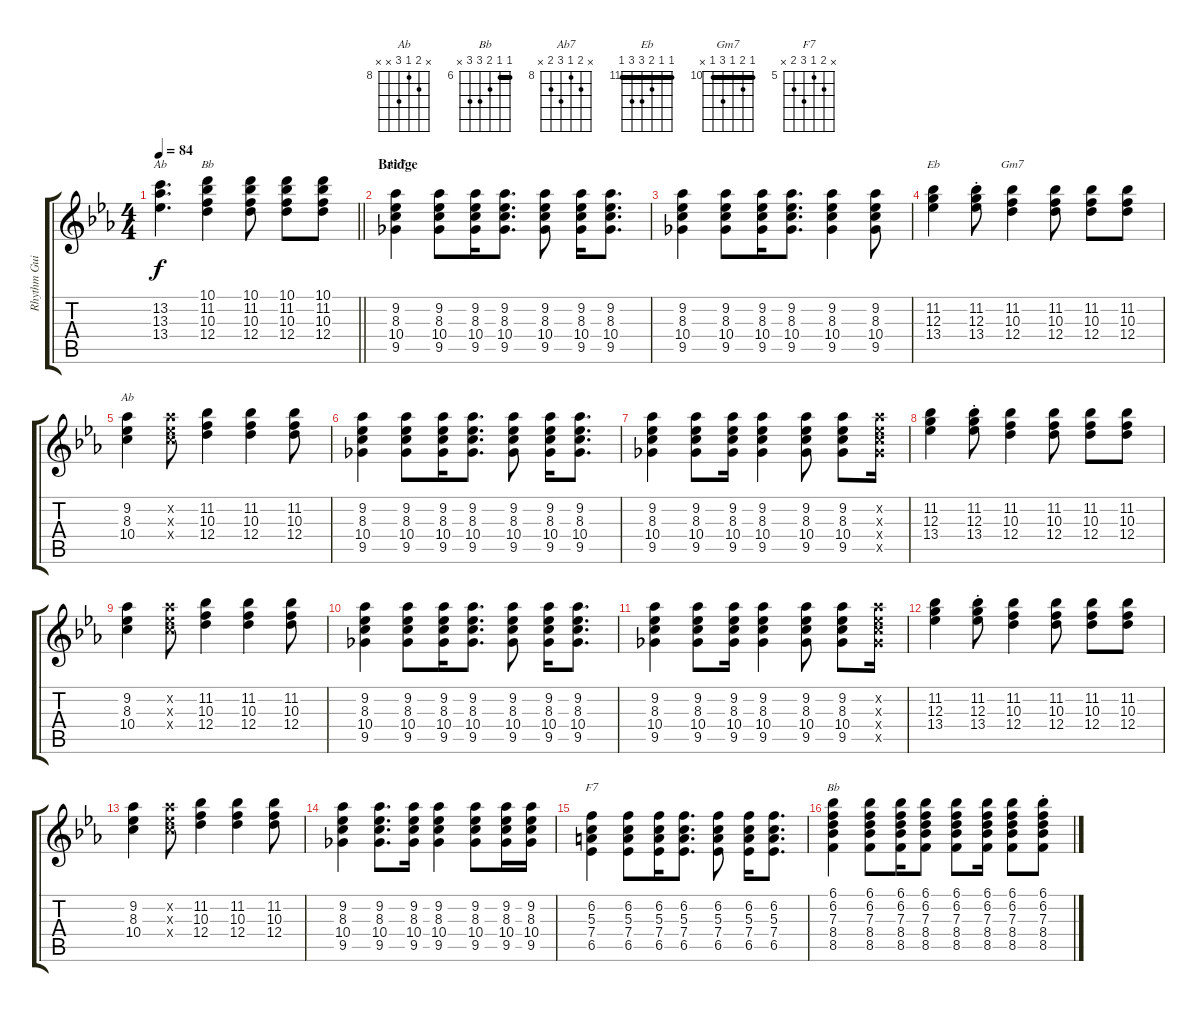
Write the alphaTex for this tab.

\track ("Rhythm Guitar 1" "Rhythm Gui") {instrument electricguitarjazz}
\staff {score tabs}
\tuning (E4 B3 G3 D3 A2 E2) {hide}
\chord ("Ab" 11 13 13 13 11 x) {firstfret 11 barre 11}
\chord ("Bb" 10 11 10 12 13 x) {firstfret 10 barre 10}
\chord ("Ab7" x 9 8 10 9 x) {firstfret 8}
\chord ("Eb" 11 11 12 13 13 11) {firstfret 11 barre 11}
\chord ("Gm7" 10 11 10 12 10 x) {firstfret 10 barre 10}
\chord ("Ab" x 9 8 10 x x) {firstfret 8}
\chord ("F7" x 6 5 7 6 x) {firstfret 5}
\chord ("Bb" 6 6 7 8 8 x) {firstfret 6 barre 6}
\ts (4 4)
\tempo 84
\clef g2
\barLineRight lightlight
\ks eb
(13.2 13.3 13.4).4{d ch "Ab" dy f} (10.1 11.2 10.3 12.4).4{ch "Bb"} (10.1 11.2 10.3 12.4).8 (10.1 11.2 10.3 12.4).8 (10.1 11.2 10.3 12.4).8 |
\section ("" "Bridge")
(9.2 8.3 10.4 9.5).4{ch "Ab7"} (9.2 8.3 10.4 9.5).8 (9.2 8.3 10.4 9.5).16 (9.2 8.3 10.4 9.5).8{d} (9.2 8.3 10.4 9.5).8 (9.2 8.3 10.4 9.5).16 (9.2 8.3 10.4 9.5).8{d} |
(9.2 8.3 10.4 9.5).4 (9.2 8.3 10.4 9.5).8 (9.2 8.3 10.4 9.5).16 (9.2 8.3 10.4 9.5).8{d} (9.2 8.3 10.4 9.5).4 (9.2 8.3 10.4 9.5).8 |
(11.2 12.3 13.4).4{ch "Eb"} (11.2{st} 12.3{st} 13.4{st}).8 (11.2 10.3 12.4).4{ch "Gm7"} (11.2 10.3 12.4).8 (11.2 10.3 12.4).8 (11.2 10.3 12.4).8 |
(9.2 8.3 10.4).4{ch "Ab"} (9.2{x} 8.3{x} 10.4{x}).8 (11.2 10.3 12.4).4 (11.2 10.3 12.4).4 (11.2 10.3 12.4).8 |
(9.2 8.3 10.4 9.5).4 (9.2 8.3 10.4 9.5).8 (9.2 8.3 10.4 9.5).16 (9.2 8.3 10.4 9.5).8{d} (9.2 8.3 10.4 9.5).8 (9.2 8.3 10.4 9.5).16 (9.2 8.3 10.4 9.5).8{d} |
(9.2 8.3 10.4 9.5).4 (9.2 8.3 10.4 9.5).8 (9.2 8.3 10.4 9.5).16 (9.2 8.3 10.4 9.5).4 (9.2 8.3 10.4 9.5).8 (9.2 8.3 10.4 9.5).8 (9.2{x} 8.3{x} 10.4{x} 9.5{x}).16 |
(11.2 12.3 13.4).4 (11.2{st} 12.3{st} 13.4{st}).8 (11.2 10.3 12.4).4 (11.2 10.3 12.4).8 (11.2 10.3 12.4).8 (11.2 10.3 12.4).8 |
(9.2 8.3 10.4).4 (9.2{x} 8.3{x} 10.4{x}).8 (11.2 10.3 12.4).4 (11.2 10.3 12.4).4 (11.2 10.3 12.4).8 |
(9.2 8.3 10.4 9.5).4 (9.2 8.3 10.4 9.5).8 (9.2 8.3 10.4 9.5).16 (9.2 8.3 10.4 9.5).8{d} (9.2 8.3 10.4 9.5).8 (9.2 8.3 10.4 9.5).16 (9.2 8.3 10.4 9.5).8{d} |
(9.2 8.3 10.4 9.5).4 (9.2 8.3 10.4 9.5).8 (9.2 8.3 10.4 9.5).16 (9.2 8.3 10.4 9.5).4 (9.2 8.3 10.4 9.5).8 (9.2 8.3 10.4 9.5).8 (9.2{x} 8.3{x} 10.4{x} 9.5{x}).16 |
(11.2 12.3 13.4).4 (11.2{st} 12.3{st} 13.4{st}).8 (11.2 10.3 12.4).4 (11.2 10.3 12.4).8 (11.2 10.3 12.4).8 (11.2 10.3 12.4).8 |
(9.2 8.3 10.4).4 (9.2{x} 8.3{x} 10.4{x}).8 (11.2 10.3 12.4).4 (11.2 10.3 12.4).4 (11.2 10.3 12.4).8 |
(9.2 8.3 10.4 9.5).4 (9.2 8.3 10.4 9.5).8{d} (9.2 8.3 10.4 9.5).16 (9.2 8.3 10.4 9.5).4 (9.2 8.3 10.4 9.5).8 (9.2 8.3 10.4 9.5).16 (9.2 8.3 10.4 9.5).16 |
(6.2 5.3 7.4 6.5).4{ch "F7"} (6.2 5.3 7.4 6.5).8 (6.2 5.3 7.4 6.5).16 (6.2 5.3 7.4 6.5).8{d} (6.2 5.3 7.4 6.5).8 (6.2 5.3 7.4 6.5).16 (6.2 5.3 7.4 6.5).8{d} |
(6.1 6.2 7.3 8.4 8.5).4{ch "Bb"} (6.1 6.2 7.3 8.4 8.5).8 (6.1 6.2 7.3 8.4 8.5).16 (6.1 6.2 7.3 8.4 8.5).8 (6.1 6.2 7.3 8.4 8.5).8 (6.1 6.2 7.3 8.4 8.5).16 (6.1 6.2 7.3 8.4 8.5).8 (6.1{st} 6.2{st} 7.3{st} 8.4{st} 8.5{st}).8
